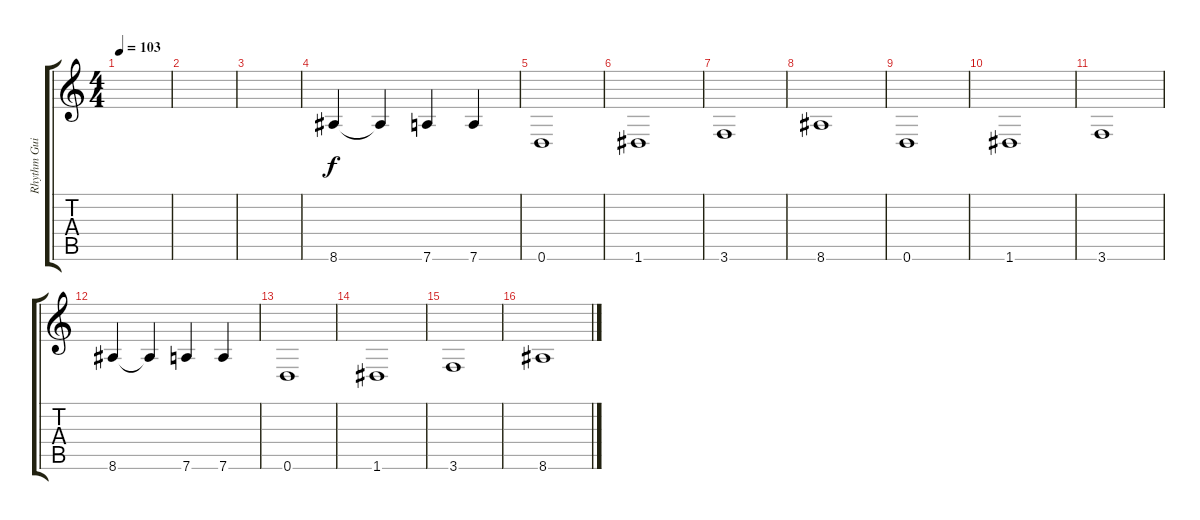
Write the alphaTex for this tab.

\track ("Rhythm Guitar" "Rhythm Gui") {instrument distortionguitar}
\staff {score tabs}
\tuning (D4 A3 F3 C3 G2 D2) {hide}
\ts (4 4)
\tempo 103
\clef g2
\ks c
|
|
|
8.6.4{volume 10} 8.6{t}.4 7.6.4 7.6.4 |
0.6.1 |
1.6.1 |
3.6.1 |
8.6.1 |
0.6.1 |
1.6.1 |
3.6.1 |
8.6.4 8.6{t}.4 7.6.4 7.6.4 |
0.6.1 |
1.6.1 |
3.6.1 |
8.6.1
